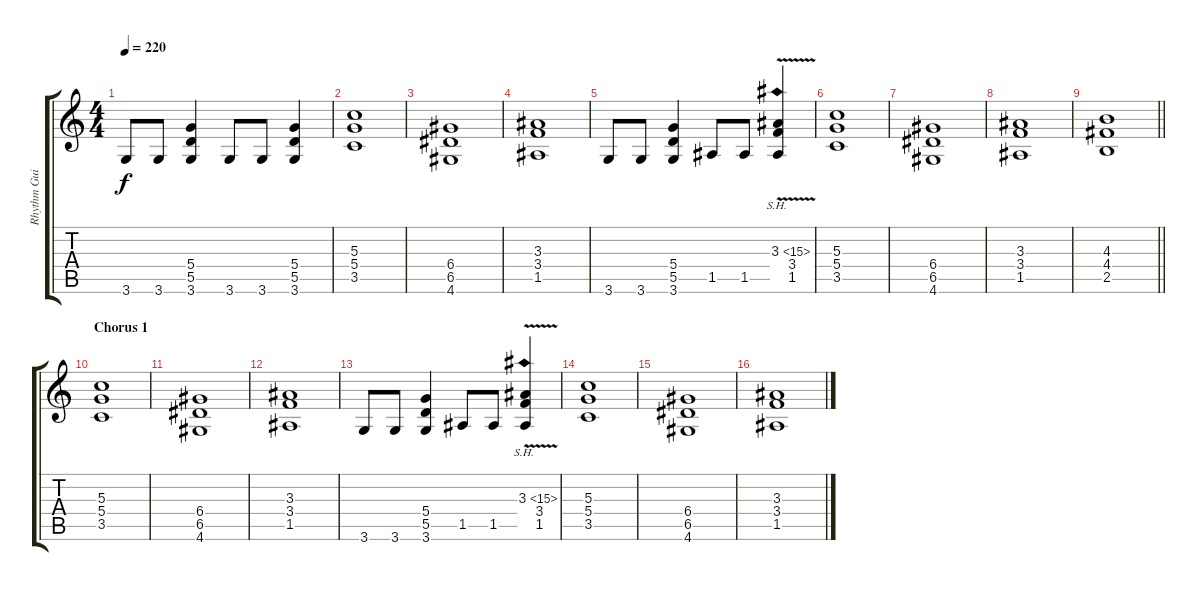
\track ("Rhythm Guitar" "Rhythm Gui") {instrument overdrivenguitar}
\staff {score tabs}
\tuning (E4 B3 G3 D3 A2 E2) {hide}
\ts (4 4)
\tempo 220
\clef g2
\ks c
3.6.8{dy f} 3.6.8 (5.4 5.5 3.6).4 3.6.8 3.6.8 (5.4 5.5 3.6).4 |
(5.3 5.4 3.5).1 |
(6.4 6.5 4.6).1 |
(3.3 3.4 1.5).1 |
3.6.8 3.6.8 (5.4 5.5 3.6).4 1.5.8 1.5.8 (3.3{sh 12 v} 3.4 1.5).4 |
(5.3 5.4 3.5).1 |
(6.4 6.5 4.6).1 |
(3.3 3.4 1.5).1 |
\barLineRight lightlight
(4.3 4.4 2.5).1 |
\section ("" "Chorus 1")
(5.3 5.4 3.5).1 |
(6.4 6.5 4.6).1 |
(3.3 3.4 1.5).1 |
3.6.8 3.6.8 (5.4 5.5 3.6).4 1.5.8 1.5.8 (3.3{sh 12 v} 3.4 1.5).4 |
(5.3 5.4 3.5).1 |
(6.4 6.5 4.6).1 |
(3.3 3.4 1.5).1
